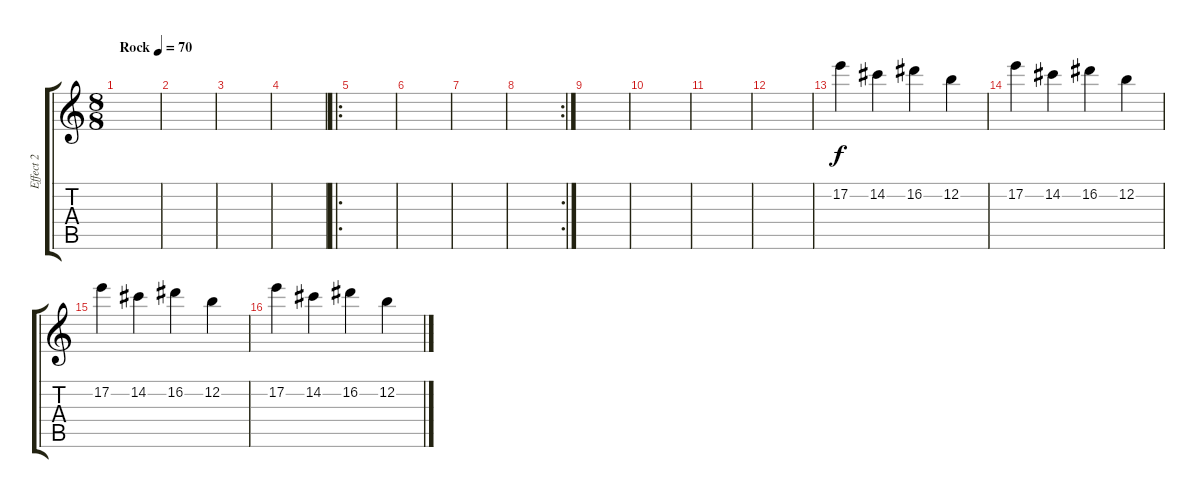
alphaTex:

\track ("Effect 2" "Effect 2") {instrument overdrivenguitar}
\staff {score tabs}
\tuning (E4 B3 G3 D3 A2 E2) {hide}
\ts (8 8)
\tempo (70 "Rock")
\clef g2
\ks c
|
|
|
|
\ro
|
|
|
\rc 2
|
|
|
|
|
17.2.4 14.2.4 16.2.4 12.2.4 |
17.2.4 14.2.4 16.2.4 12.2.4 |
17.2.4 14.2.4 16.2.4 12.2.4 |
17.2.4 14.2.4 16.2.4 12.2.4
